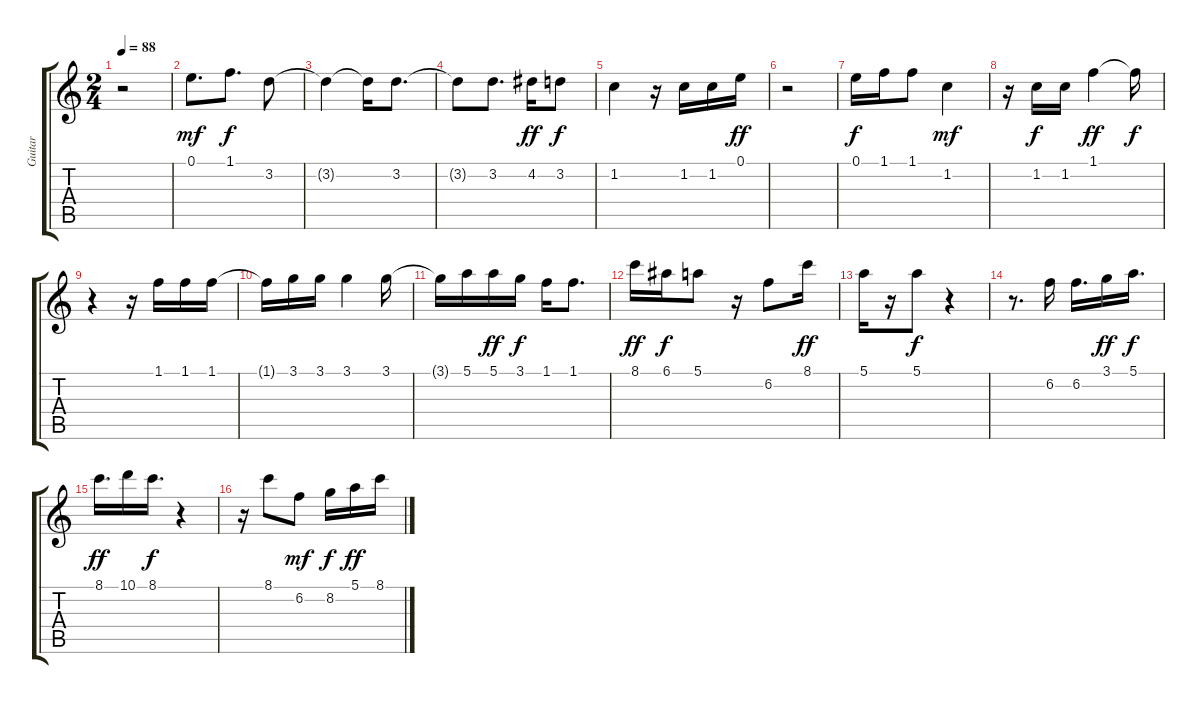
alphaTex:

\track ("Guitar" "Guitar") {instrument acousticguitarnylon}
\staff {score tabs}
\tuning (E4 B3 G3 D3 A2 E2) {hide}
\ts (2 4)
\tempo 88
\clef g2
\ks c
r.2{dy f} |
0.1.8{d dy mf} 1.1.8{d dy f} 3.2.8 |
3.2{t}.4 3.2{t}.16 3.2.8{d} |
3.2{t}.8 3.2.8{d} 4.2.16{dy ff} 3.2.8{dy f} |
1.2.4 r.16 1.2.16 1.2.16 0.1.16{dy ff} |
r.2 |
0.1.16{dy f} 1.1.16 1.1.8 1.2.4{dy mf} |
r.16 1.2.16{dy f} 1.2.16 1.1.4{dy ff} 1.1{t}.16{dy f} |
r.4 r.16 1.1.16 1.1.16 1.1.16 |
1.1{t}.16 3.1.16 3.1.16 3.1.4 3.1.16 |
3.1{t}.16 5.1.16 5.1.16{dy ff} 3.1.16{dy f} 1.1.16 1.1.8{d} |
8.1.16{dy ff} 6.1.16{dy f} 5.1.8 r.16 6.2.8 8.1.16{dy ff} |
5.1.16 r.16 5.1.8{dy f} r.4 |
r.8{d} 6.2.16 6.2.16{d} 3.1.16{dy ff} 5.1.16{d dy f} |
8.1.16{d dy ff} 10.1.16 8.1.16{d dy f} r.4 |
r.16 8.1.8 6.2.8{dy mf} 8.2.16{dy f} 5.1.16{dy ff} 8.1.16
